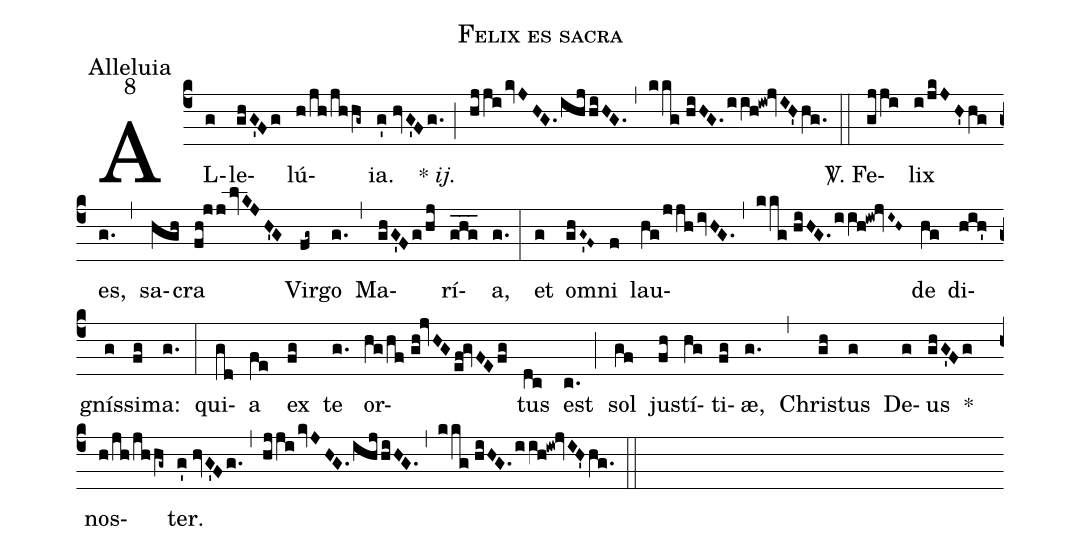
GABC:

name:Felix es sacra;
office-part:Alleluia;
mode:8;
%%
(c4) AL(g)le(ghG'Fg)lú(h/jh/jhhg~)ia.(g'//hvG'Fg.) {*}~<i>ij.</i>(;) (hjjikvJHG.ihj/hiHG.) (,) (kkg//hiHG.iih!iw!jvIH'hg.) (::)
<sp>V/</sp>. Fe(gjji)lix(i/jkJH'hg) es,(g.) (,) sa(hgh)cra(fh!jjlvKJH'G) Vir(fg~)go(g.) (,) Ma(ghG'Fg/hj)rí(ghg___)a,(g.) (:)
et(g) om(ghG~'F~)ni(f) lau(hg/jjhivHG.)(,)(kkg//hiHG.iih!iw!jvI~H~)de(hg) di(hih')gnís(g)si(fg)ma:(g.) (:)
qui(gd)a(fe) ex(fg) te(g.) or(hg/hf//gh!jvHGef!gvFEfg)tus(dc) est(c.) (;) sol(gf) jus(fh)tí(hg)ti(fg)æ,(g.) (,) Chris(gh)tus(g) De(g)us(ghG'Fg) *()
nos(h/jh/jhhg~)ter.(g'//hvG'Fg.) (,) (hjjikvJHG.ihj/hiHG.) (,) (kkg//hiHG.iih!iw!jvIH'hg.) (::)
